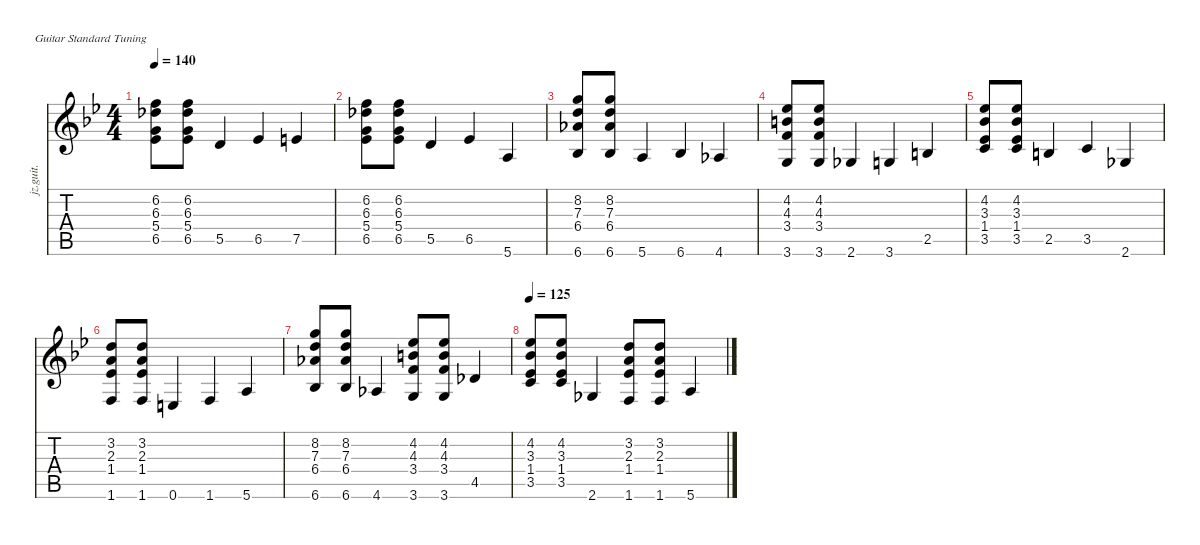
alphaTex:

\defaultSystemsLayout 4
\hideDynamics
\bracketExtendMode nobrackets
\otherSystemsTrackNameOrientation horizontal
\track ("Rhythm" "jz.guit.") {instrument electricguitarjazz}
\staff {score tabs}
\tuning (E4 B3 G3 D3 A2 E2)
\ts (4 4)
\tempo 140
\clef g2
\ks bb
(6.5{acc b} 5.4{acc forcenatural} 6.3{acc b} 6.2{acc forcenatural}).8{dy mf} (6.5{acc b} 5.4{acc forcenatural} 6.3{acc b} 6.2{acc forcenatural}).8 5.5{acc forcenatural}.4 6.5{acc b}.4 7.5{acc forcenatural}.4 |
(6.5{acc b} 5.4{acc forcenatural} 6.3{acc b} 6.2{acc forcenatural}).8 (6.5{acc b} 5.4{acc forcenatural} 6.3{acc b} 6.2{acc forcenatural}).8 5.5{acc forcenatural}.4 6.5{acc b}.4 5.6{acc forcenatural}.4 |
(6.6{acc b} 6.4{acc b} 7.3{acc forcenatural} 8.2{acc forcenatural}).8 (6.6{acc b} 6.4{acc b} 7.3{acc forcenatural} 8.2{acc forcenatural}).8 5.6{acc forcenatural}.4 6.6{acc b}.4 4.6{acc b}.4 |
(3.6{acc forcenatural} 3.4{acc forcenatural} 4.3{acc forcenatural} 4.2{acc b}).8 (3.6{acc forcenatural} 3.4{acc forcenatural} 4.3{acc forcenatural} 4.2{acc b}).8 2.6{acc b}.4 3.6{acc forcenatural}.4 2.5{acc forcenatural}.4 |
(3.5{acc forcenatural} 1.4{acc b} 3.3{acc b} 4.2{acc b}).8 (3.5{acc forcenatural} 1.4{acc b} 3.3{acc b} 4.2{acc b}).8 2.5{acc forcenatural}.4 3.5{acc forcenatural}.4 2.6{acc b}.4 |
(1.6{acc forcenatural} 1.4{acc b} 2.3{acc forcenatural} 3.2{acc forcenatural}).8 (1.6{acc forcenatural} 1.4{acc b} 2.3{acc forcenatural} 3.2{acc forcenatural}).8 0.6{acc forcenatural}.4 1.6{acc forcenatural}.4 5.6{acc forcenatural}.4 |
(6.6{acc b} 6.4{acc b} 7.3{acc forcenatural} 8.2{acc forcenatural}).8 (6.6{acc b} 6.4{acc b} 7.3{acc forcenatural} 8.2{acc forcenatural}).8 4.6{acc b}.4 (3.6{acc forcenatural} 3.4{acc forcenatural} 4.3{acc forcenatural} 4.2{acc b}).8 (3.6{acc forcenatural} 3.4{acc forcenatural} 4.3{acc forcenatural} 4.2{acc b}).8 4.5{acc b}.4 |
\tempo 125
(3.5{acc forcenatural} 1.4{acc b} 3.3{acc b} 4.2{acc b}).8 (3.5{acc forcenatural} 1.4{acc b} 3.3{acc b} 4.2{acc b}).8 2.6{acc b}.4 (1.6{acc forcenatural} 1.4{acc b} 2.3{acc forcenatural} 3.2{acc forcenatural}).8 (1.6{acc forcenatural} 1.4{acc b} 2.3{acc forcenatural} 3.2{acc forcenatural}).8 5.6{acc forcenatural}.4
